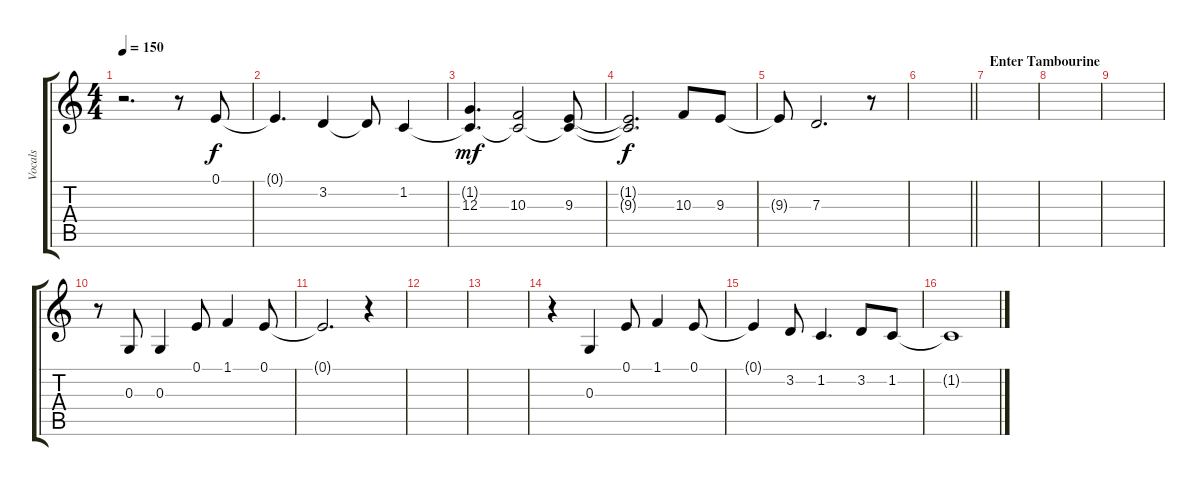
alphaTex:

\track ("Vocals" "Vocals") {instrument clarinet}
\staff {score tabs}
\tuning (E4 B3 G3 D3 A2 E2) {hide}
\ts (4 4)
\tempo 150
\clef g2
\ks c
r.2{d dy f} r.8 0.1.8 |
0.1{t}.4{d} 3.2.4 3.2{t}.8 1.2.4 |
(1.2{t} 12.3).4{d dy mf} (1.2{t} 10.3).2 (1.2{t} 9.3).8 |
(1.2{t} 9.3{t}).2{d dy f} 10.3.8 9.3.8 |
9.3{t}.8 7.3.2{d} r.8 |
\barLineRight lightlight
|
\section ("" "Enter Tambourine")
|
|
|
r.8 0.3.8 0.3.4 0.1.8 1.1.4 0.1.8 |
0.1{t}.2{d} r.4 |
|
|
r.4 0.3.4 0.1.8 1.1.4 0.1.8 |
0.1{t}.4 3.2.8 1.2.4{d} 3.2.8 1.2.8 |
1.2{t}.1
